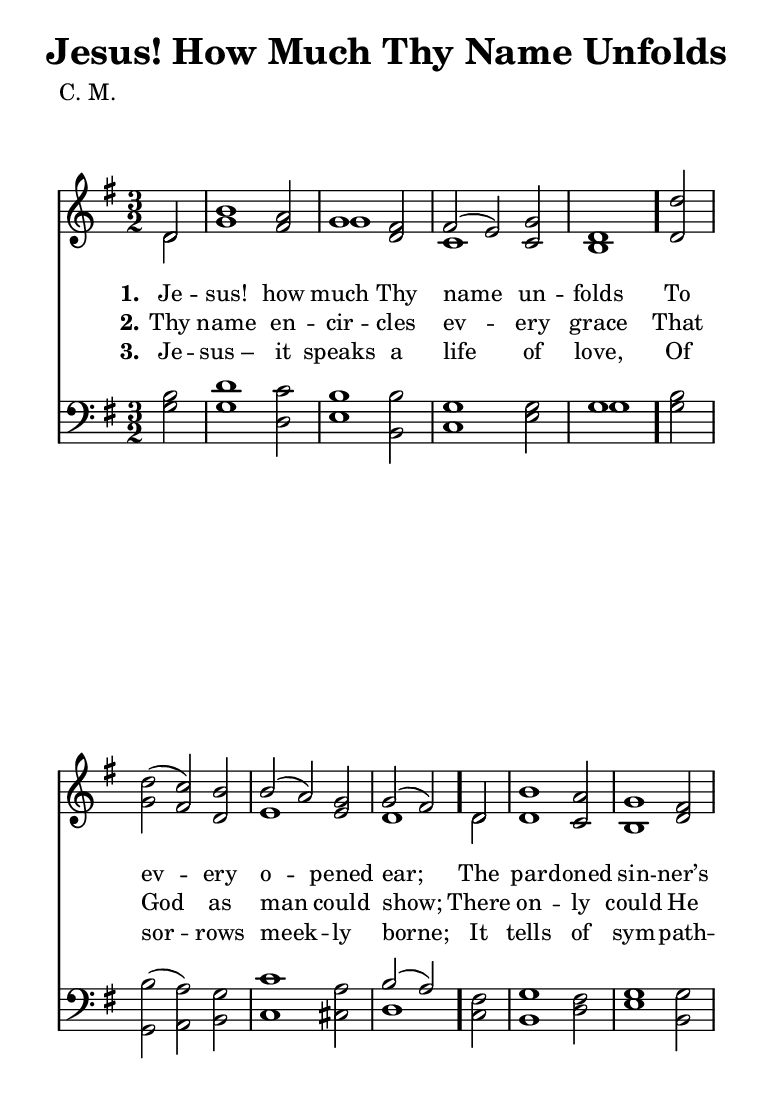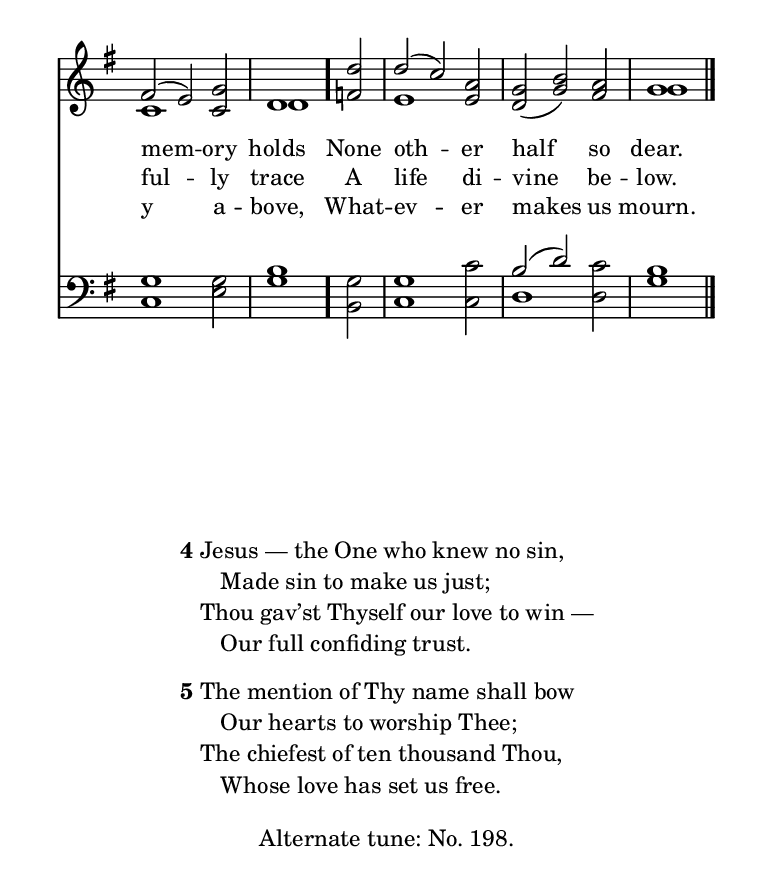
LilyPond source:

\include "common/global.ily"
\paper {
  \include "common/paper.ily"
  ragged-last-bottom = ##t
  system-count = #(cond (is-eogsized 2) (#t #f))
  system-system-spacing.padding = 11
}

\header{
  hymnnumber = "165"
  title = "Jesus! How Much Thy Name Unfolds"
  tunename = "Belmont" % from Metrical Index of Tunes
  meter = "C. M."
  poet = ""
  composer = ""
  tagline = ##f
}

global = {
  \include "common/overrides.ily"
  \override Staff.TimeSignature.style = #'numbered
  \time 3/2
  \override Score.MetronomeMark.transparent = ##t % hide all fermata changes too
  \tempo 2=90
  \key g \major
  \partial 2
  \autoBeamOff
}

notesSoprano = {
\global
\relative c' {

  d2 | b'1 a2 | g1 fis2 | fis( e) g | d1
  d'2 | d( c) b | b( a) g | g( fis)
  d2 | b'1 a2 | g1 fis2 | fis( e) g | d1
  d'2 | d( c) a | g( b) a | g1

  \bar "|."

}
}

notesAlto = {
\global
\relative e' {

  d2 | g1 fis2 | g1 d2 | c1 c2 | b1
  d2 | g( fis) d | e1 e2 | d1
  d2 | d1 c2 b1 d2 | c1 c2 | d1
  f2 | e1 e2 | d( g) fis | g1

}
}

notesTenor = {
\global
\relative a {

  b2 | d1 c2 b1 b2 | g1 g2 | g1
  b2 | b( a) g | c1 a2 | b( a)
  fis2 | g1 fis2 g1 g2 | g1 g2 | b1
  g2 | g1 c2 | b( d) c | b1

}
}

notesBass = {
\global
\relative f {

  g2 | g1 d2 | e1 b2 | c1 e2 | g1
  g2 | g,( a) b | c1 cis2 | d1
  c2 | b1 d2 | e1 b2 | c1 e2 | g1
  b,2 | c1 c2 | d1 d2 | g1

}
}

wordsA = \lyricmode {
\set stanza = "1."

Je -- sus! how much Thy name un -- folds \bar "."
To ev -- ery o -- pened ear; \bar "."
The par -- doned sin -- ner’s mem -- ory holds \bar "."
None oth -- er half so dear. \bar "."

}

wordsB = \lyricmode {
\set stanza = "2."

Thy name en -- cir -- cles ev -- ery grace
That God as man could show;
There on -- ly could He ful -- ly trace
A life di -- vine be -- low.

}

wordsC = \lyricmode {
\set stanza = "3."

Je -- sus_– it speaks a life of love,
Of sor -- rows meek -- ly borne;
It tells of sym -- path -- y a -- bove,
What -- ev -- er makes us mourn.

}

wordsD = \markuplist {

\line { Jesus — the One who knew no sin, }
\line { { \hspace #2 } Made sin to make us just; }
\line { Thou gav’st Thyself our love to win — }
\line { { \hspace #2 } Our full confiding trust. }

}

wordsE = \markuplist {

\line { The mention of Thy name shall bow }
\line { { \hspace #2 } Our hearts to worship Thee; }
\line { The chiefest of ten thousand Thou, }
\line { { \hspace #2 } Whose love has set us free. }

}

\score {
  \context ChoirStaff <<
    \context Staff = upper <<
      \set Staff.autoBeaming = ##f
      \set ChoirStaff.systemStartDelimiter = #'SystemStartBar
      \set ChoirStaff.printPartCombineTexts = ##f
      \partcombine #'(2 . 11) \notesSoprano \notesAlto
      \context NullVoice = sopranos { \voiceOne << \notesSoprano >> }
      \context Lyrics = one   \lyricsto sopranos \wordsA
      \context Lyrics = two   \lyricsto sopranos \wordsB
      \context Lyrics = three \lyricsto sopranos \wordsC
    >>
    \context Staff = men <<
      \set Staff.autoBeaming = ##f
      \clef bass
      \set ChoirStaff.printPartCombineTexts = ##f
      \partcombine #'(2 . 11) \notesTenor \notesBass
    >>
  >>
  \layout {
    \include "common/layout.ily"
  }
  #(cond ((ly:get-option 'eog-midi-permitted) #{ \midi{
    \include "common/midi.ily"
  } #}))
}

\noPageBreak

\markup { \fill-line { \vcenter \column {
  \vspace #1
  \line{ \bold 4 \column { \wordsD } } \combine \null \vspace #0.4
  \line{ \bold 5 \column { \wordsE } }
  \vspace #1
} } }

\noPageBreak

\markup { \fill-line { \line { Alternate tune: No. 198. } } }

\version "2.19.49"  % necessary for upgrading to future LilyPond versions.

% vi:set et ts=2 sw=2 ai nocindent syntax=lilypond:
